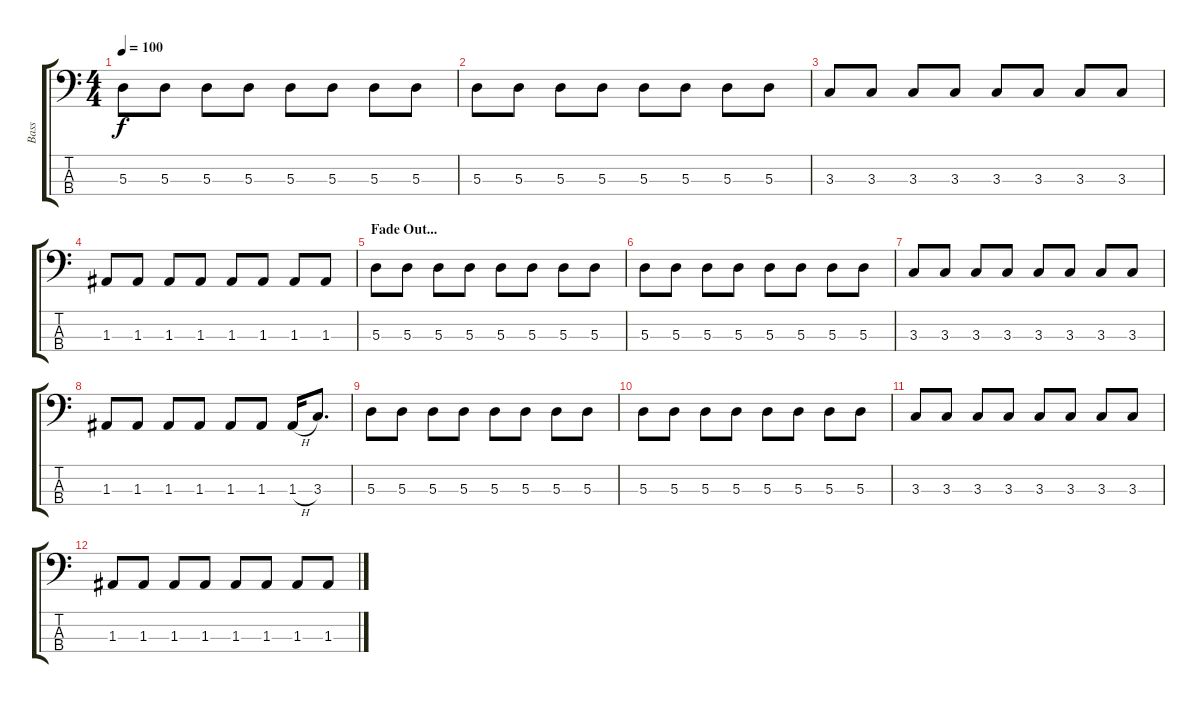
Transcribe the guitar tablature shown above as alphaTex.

\track ("Bass" "Bass") {instrument electricbasspick}
\staff {score tabs}
\tuning (G2 D2 A1 E1) {hide}
\ts (4 4)
\tempo 100
\clef f4
\ks c
5.3.8{dy f} 5.3.8 5.3.8 5.3.8 5.3.8 5.3.8 5.3.8 5.3.8 |
5.3.8 5.3.8 5.3.8 5.3.8 5.3.8 5.3.8 5.3.8 5.3.8 |
3.3.8 3.3.8 3.3.8 3.3.8 3.3.8 3.3.8 3.3.8 3.3.8 |
1.3.8 1.3.8 1.3.8 1.3.8 1.3.8 1.3.8 1.3.8 1.3.8 |
\section ("" "Fade Out...")
5.3.8 5.3.8 5.3.8 5.3.8 5.3.8 5.3.8 5.3.8 5.3.8 |
5.3.8 5.3.8 5.3.8 5.3.8 5.3.8 5.3.8 5.3.8 5.3.8 |
3.3.8 3.3.8 3.3.8 3.3.8 3.3.8 3.3.8 3.3.8 3.3.8 |
1.3.8 1.3.8 1.3.8 1.3.8 1.3.8 1.3.8 1.3{h}.16 3.3.8{d} |
5.3.8 5.3.8 5.3.8 5.3.8 5.3.8 5.3.8 5.3.8 5.3.8 |
5.3.8 5.3.8 5.3.8 5.3.8 5.3.8 5.3.8 5.3.8 5.3.8 |
3.3.8 3.3.8 3.3.8 3.3.8 3.3.8 3.3.8 3.3.8 3.3.8 |
1.3.8 1.3.8 1.3.8 1.3.8 1.3.8 1.3.8 1.3.8 1.3.8
